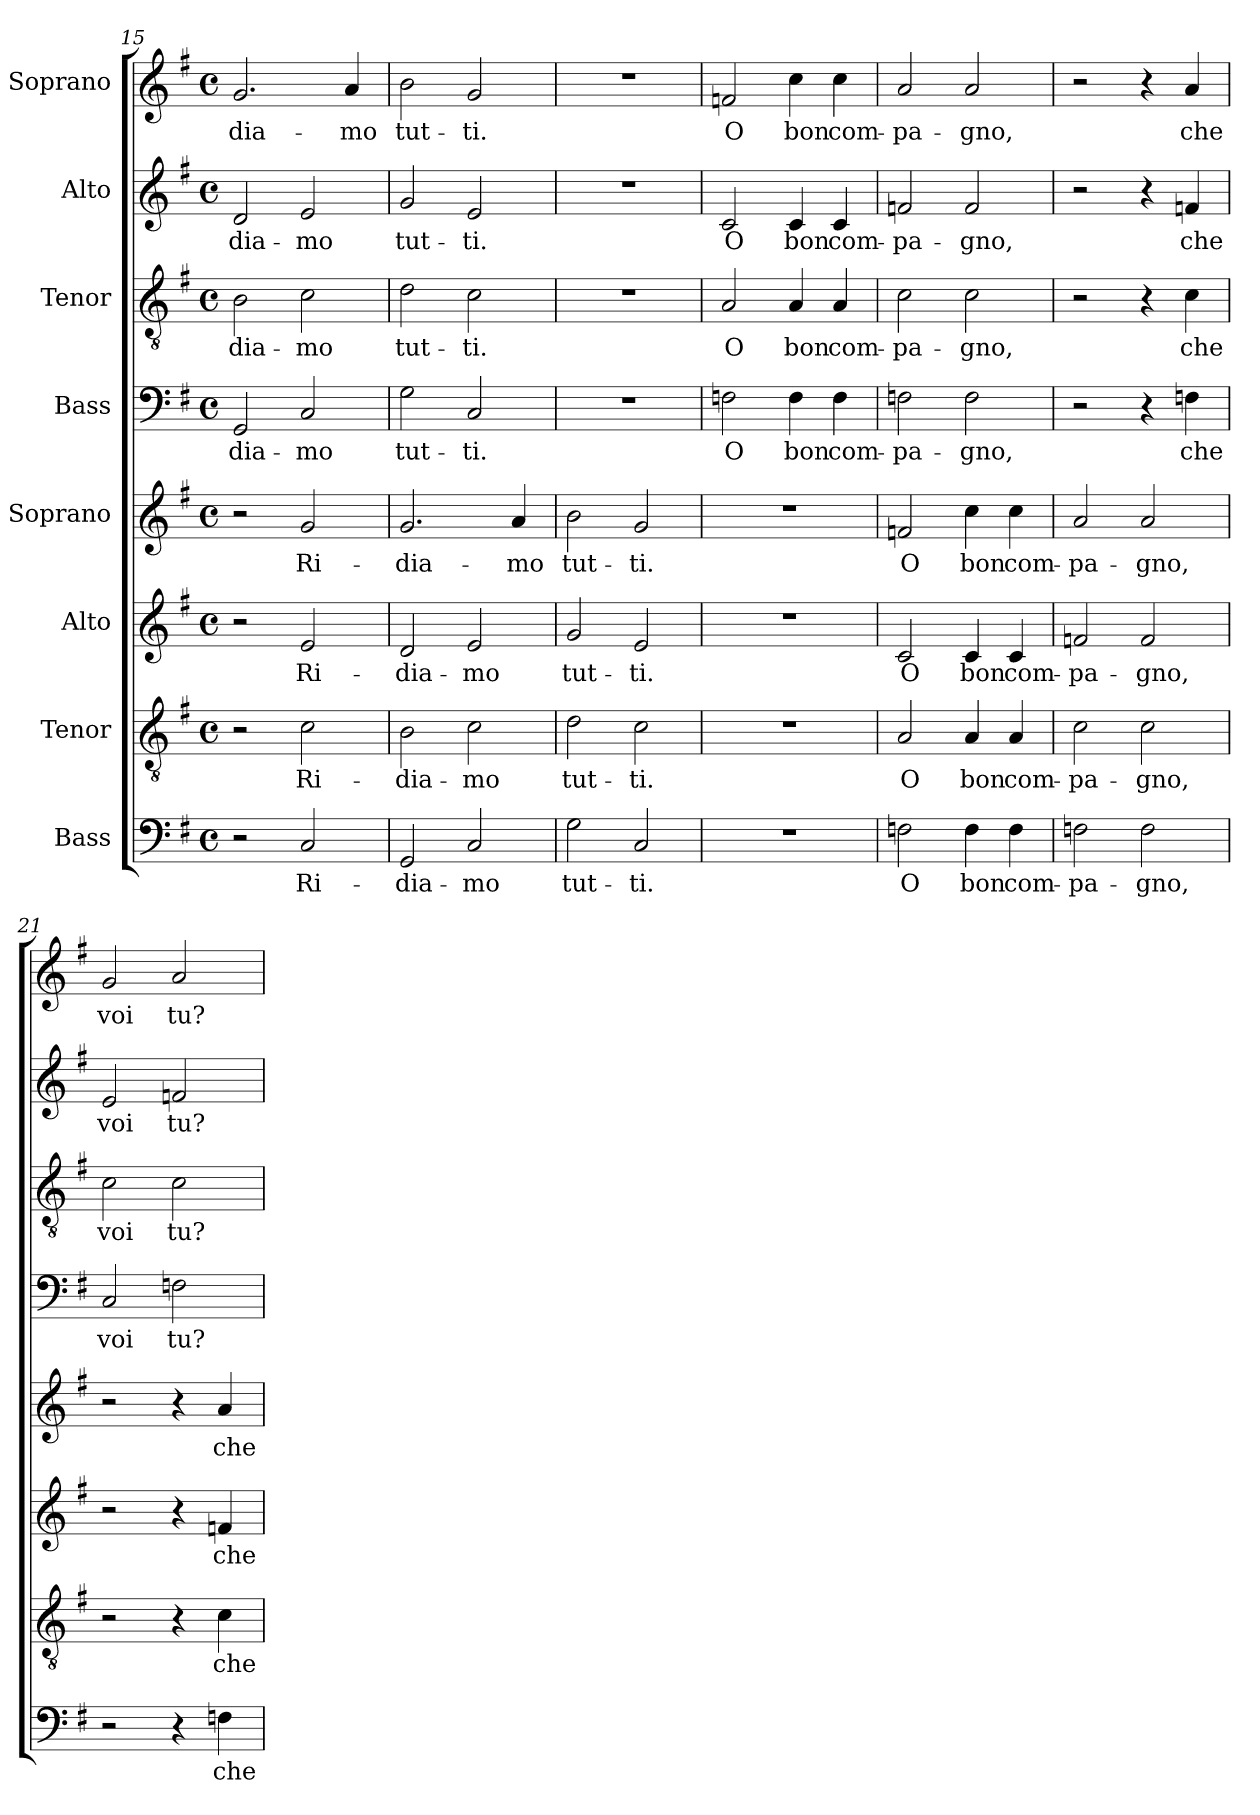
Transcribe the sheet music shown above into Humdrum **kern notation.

**kern	**text	**kern	**text	**kern	**text	**kern	**text	**kern	**text	**kern	**text	**kern	**text	**kern	**text
*part8	*part8	*part7	*part7	*part6	*part6	*part5	*part5	*part4	*part4	*part3	*part3	*part2	*part2	*part1	*part1
*staff8	*staff8	*staff7	*staff7	*staff6	*staff6	*staff5	*staff5	*staff4	*staff4	*staff3	*staff3	*staff2	*staff2	*staff1	*staff1
*I"Bass	*	*I"Tenor	*	*I"Alto	*	*I"Soprano	*	*I"Bass	*	*I"Tenor	*	*I"Alto	*	*I"Soprano	*
*clefF4	*	*clefGv2	*	*clefG2	*	*clefG2	*	*clefF4	*	*clefGv2	*	*clefG2	*	*clefG2	*
*k[f#]	*	*k[f#]	*	*k[f#]	*	*k[f#]	*	*k[f#]	*	*k[f#]	*	*k[f#]	*	*k[f#]	*
*G:	*	*G:	*	*G:	*	*G:	*	*G:	*	*G:	*	*G:	*	*G:	*
*M4/4	*	*M4/4	*	*M4/4	*	*M4/4	*	*M4/4	*	*M4/4	*	*M4/4	*	*M4/4	*
*met(c)	*	*met(c)	*	*met(c)	*	*met(c)	*	*met(c)	*	*met(c)	*	*met(c)	*	*met(c)	*
=15	=15	=15	=15	=15	=15	=15	=15	=15	=15	=15	=15	=15	=15	=15	=15
2r	.	2r	.	2r	.	2r	.	2GG/	-dia-	2B\	-dia-	2d/	-dia-	2.g/	-dia-
2C/	Ri-	2c\	Ri-	2e/	Ri-	2g/	Ri-	2C/	-mo	2c\	-mo	2e/	-mo	.	.
.	.	.	.	.	.	.	.	.	.	.	.	.	.	4a/	-mo
=16	=16	=16	=16	=16	=16	=16	=16	=16	=16	=16	=16	=16	=16	=16	=16
2GG/	-dia-	2B\	-dia-	2d/	-dia-	2.g/	-dia-	2G\	tut-	2d\	tut-	2g/	tut-	2b\	tut-
2C/	-mo	2c\	-mo	2e/	-mo	.	.	2C/	-ti.	2c\	-ti.	2e/	-ti.	2g/	-ti.
.	.	.	.	.	.	4a/	-mo	.	.	.	.	.	.	.	.
!!LO:LB:g=z
=17	=17	=17	=17	=17	=17	=17	=17	=17	=17	=17	=17	=17	=17	=17	=17
2G\	tut-	2d\	tut-	2g/	tut-	2b\	tut-	1r	.	1r	.	1r	.	1r	.
2C/	-ti.	2c\	-ti.	2e/	-ti.	2g/	-ti.	.	.	.	.	.	.	.	.
=18	=18	=18	=18	=18	=18	=18	=18	=18	=18	=18	=18	=18	=18	=18	=18
1r	.	1r	.	1r	.	1r	.	2Fn\	O	2A/	O	2c/	O	2fn/	O
.	.	.	.	.	.	.	.	4F\	bon	4A/	bon	4c/	bon	4cc\	bon
.	.	.	.	.	.	.	.	4F\	com-	4A/	com-	4c/	com-	4cc\	com-
=19	=19	=19	=19	=19	=19	=19	=19	=19	=19	=19	=19	=19	=19	=19	=19
2Fn\	O	2A/	O	2c/	O	2fn/	O	2Fn\	-pa-	2c\	-pa-	2fn/	-pa-	2a/	-pa-
4F\	bon	4A/	bon	4c/	bon	4cc\	bon	2F\	-gno,	2c\	-gno,	2f/	-gno,	2a/	-gno,
4F\	com-	4A/	com-	4c/	com-	4cc\	com-	.	.	.	.	.	.	.	.
=20	=20	=20	=20	=20	=20	=20	=20	=20	=20	=20	=20	=20	=20	=20	=20
2Fn\	-pa-	2c\	-pa-	2fn/	-pa-	2a/	-pa-	2r	.	2r	.	2r	.	2r	.
2F\	-gno,	2c\	-gno,	2f/	-gno,	2a/	-gno,	4r	.	4r	.	4r	.	4r	.
.	.	.	.	.	.	.	.	4Fn\	che	4c\	che	4fn/	che	4a/	che
=21	=21	=21	=21	=21	=21	=21	=21	=21	=21	=21	=21	=21	=21	=21	=21
2r	.	2r	.	2r	.	2r	.	2C/	voi	2c\	voi	2e/	voi	2g/	voi
4r	.	4r	.	4r	.	4r	.	2Fn\	tu?	2c\	tu?	2fn/	tu?	2a/	tu?
4Fn\	che	4c\	che	4fn/	che	4a/	che	.	.	.	.	.	.	.	.
=	=	=	=	=	=	=	=	=	=	=	=	=	=	=	=
*-	*-	*-	*-	*-	*-	*-	*-	*-	*-	*-	*-	*-	*-	*-	*-
